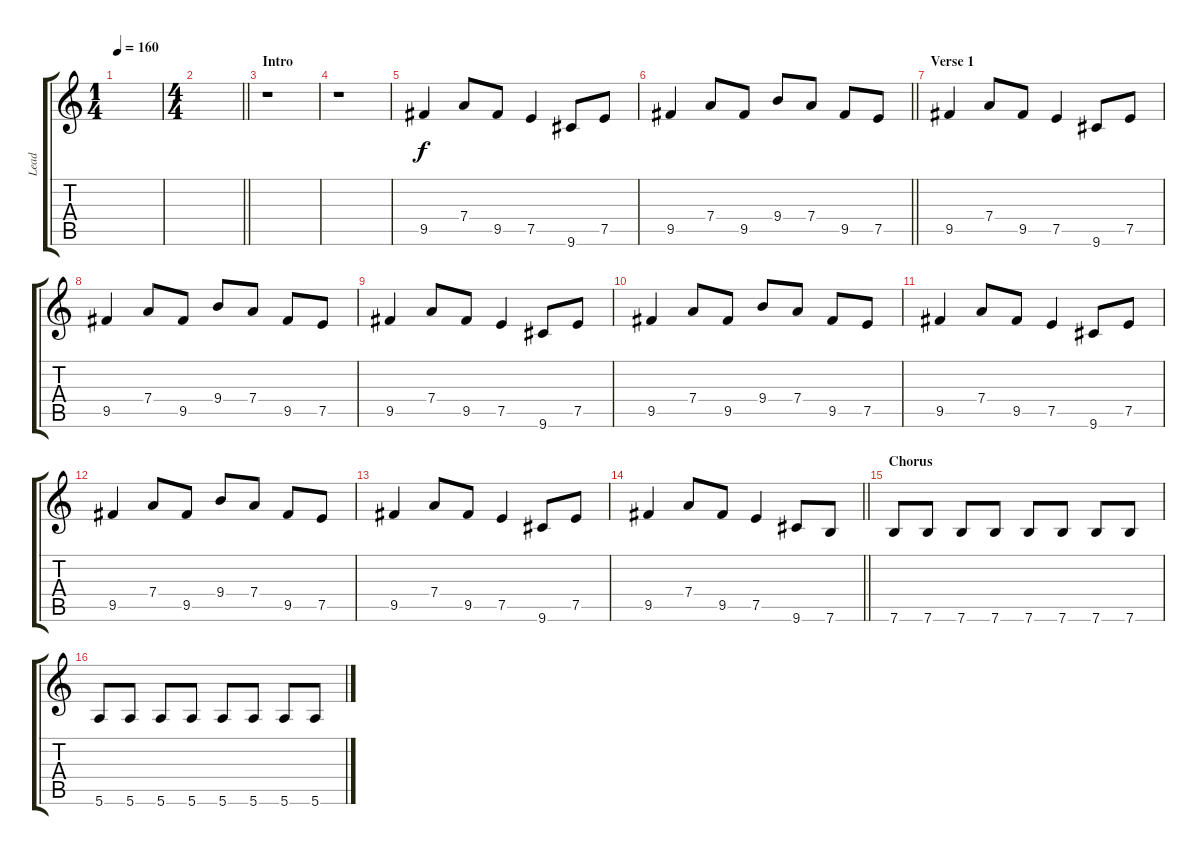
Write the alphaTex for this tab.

\track ("Lead" "Lead") {instrument electricbasspick}
\staff {score tabs}
\tuning (E4 B3 G3 D3 A2 E2) {hide}
\ts (1 4)
\tempo 160
\clef g2
\ks c
|
\ts (4 4)
\barLineRight lightlight
|
\section ("" "Intro")
r.1 |
r.1 |
9.5.4 7.4.8 9.5.8 7.5.4 9.6.8 7.5.8 |
\barLineRight lightlight
9.5.4 7.4.8 9.5.8 9.4.8 7.4.8 9.5.8 7.5.8 |
\section ("" "Verse 1")
9.5.4 7.4.8 9.5.8 7.5.4 9.6.8 7.5.8 |
9.5.4 7.4.8 9.5.8 9.4.8 7.4.8 9.5.8 7.5.8 |
9.5.4 7.4.8 9.5.8 7.5.4 9.6.8 7.5.8 |
9.5.4 7.4.8 9.5.8 9.4.8 7.4.8 9.5.8 7.5.8 |
9.5.4 7.4.8 9.5.8 7.5.4 9.6.8 7.5.8 |
9.5.4 7.4.8 9.5.8 9.4.8 7.4.8 9.5.8 7.5.8 |
9.5.4 7.4.8 9.5.8 7.5.4 9.6.8 7.5.8 |
\barLineRight lightlight
9.5.4 7.4.8 9.5.8 7.5.4 9.6.8 7.6.8 |
\section ("" "Chorus")
7.6.8 7.6.8 7.6.8 7.6.8 7.6.8 7.6.8 7.6.8 7.6.8 |
5.6.8 5.6.8 5.6.8 5.6.8 5.6.8 5.6.8 5.6.8 5.6.8
